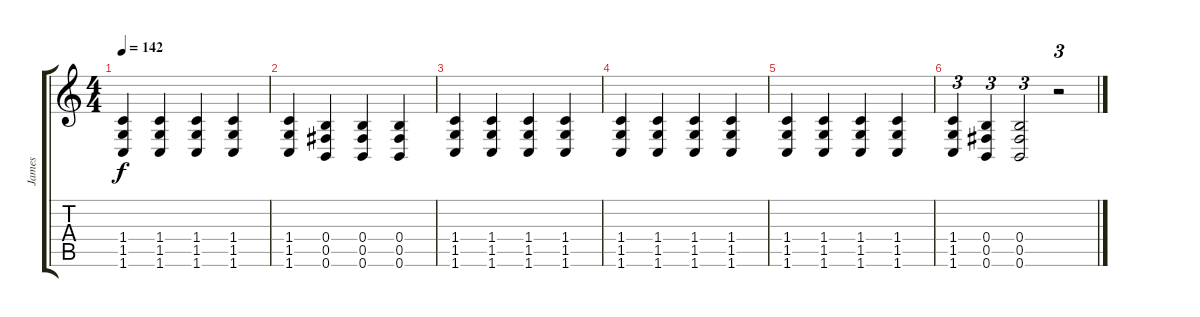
\track ("James" "James") {instrument overdrivenguitar}
\staff {score tabs}
\tuning (B3 Ab3 E3 B2 Gb2 B1) {hide}
\ts (4 4)
\tempo 142
\clef g2
\ks c
(1.4 1.5 1.6).4{dy f} (1.4 1.5 1.6).4 (1.4 1.5 1.6).4 (1.4 1.5 1.6).4 |
(1.4 1.5 1.6).4 (0.4 0.5 0.6).4 (0.4 0.5 0.6).4 (0.4 0.5 0.6).4 |
(1.4 1.5 1.6).4 (1.4 1.5 1.6).4 (1.4 1.5 1.6).4 (1.4 1.5 1.6).4 |
(1.4 1.5 1.6).4 (1.4 1.5 1.6).4 (1.4 1.5 1.6).4 (1.4 1.5 1.6).4 |
(1.4 1.5 1.6).4 (1.4 1.5 1.6).4 (1.4 1.5 1.6).4 (1.4 1.5 1.6).4 |
(1.4 1.5 1.6).4{tu (3 2)} (0.4 0.5 0.6).4{tu (3 2)} (0.4 0.5 0.6).2{tu (3 2)} r.2{tu (3 2)}
